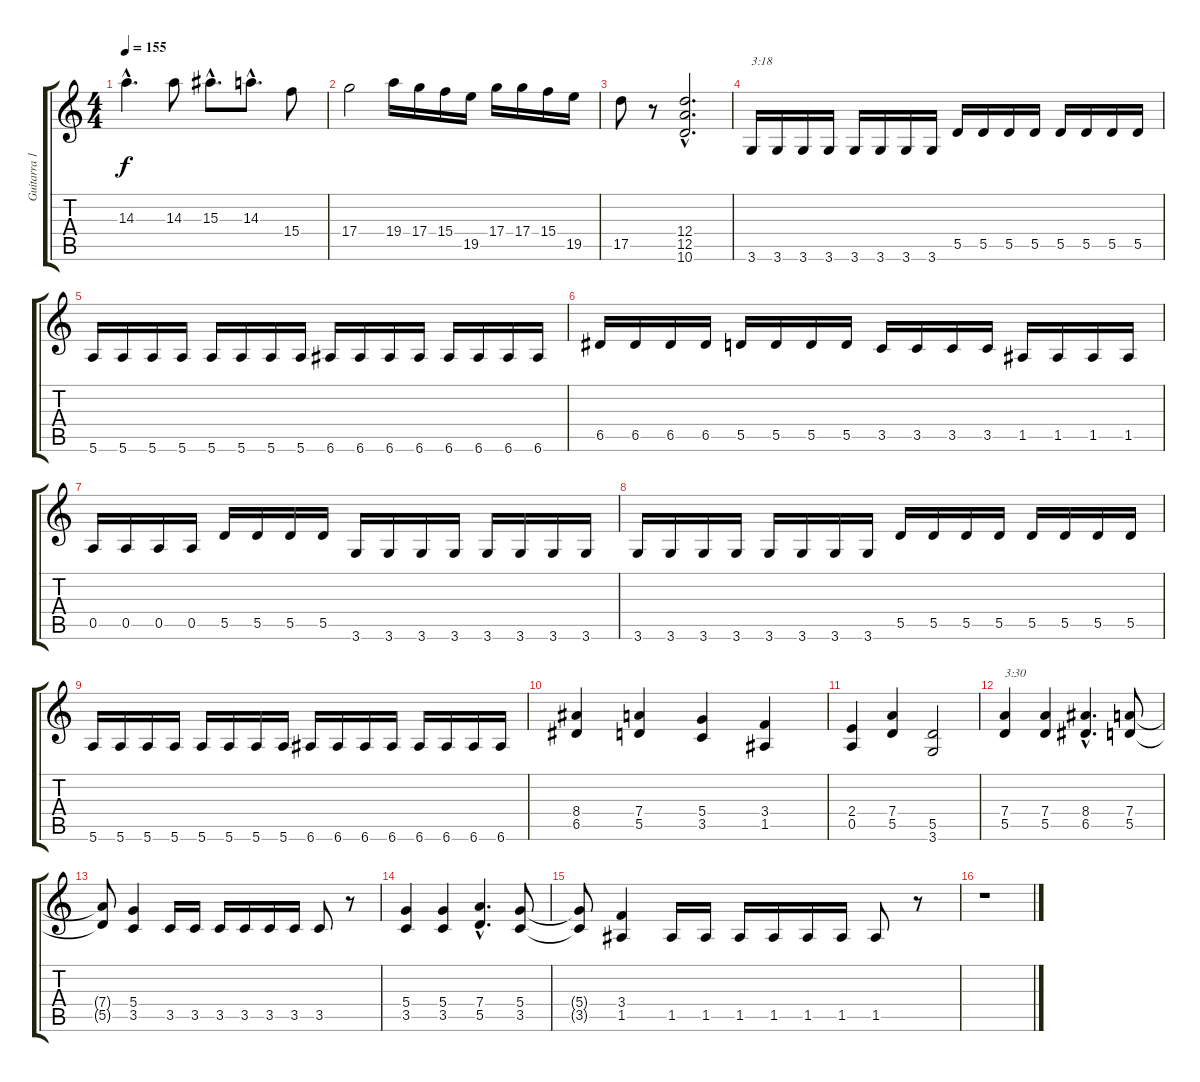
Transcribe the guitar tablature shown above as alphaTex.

\track ("Guitarra 1" "Guitarra 1") {instrument distortionguitar}
\staff {score tabs}
\tuning (E4 B3 G3 D3 A2 E2) {hide}
\ts (4 4)
\tempo 155
\clef g2
\ks c
14.3{hac}.4{d dy f} 14.3.8 15.3{hac}.8{d} 14.3{hac}.8{d} 15.4.8 |
17.4.2 19.4.16 17.4.16 15.4.16 19.5.16 17.4.16 17.4.16 15.4.16 19.5.16 |
17.5.8 r.8 (12.4{hac} 12.5{hac} 10.6{hac}).2{d} |
3.6.16{txt "3:18"} 3.6.16 3.6.16 3.6.16 3.6.16 3.6.16 3.6.16 3.6.16 5.5.16 5.5.16 5.5.16 5.5.16 5.5.16 5.5.16 5.5.16 5.5.16 |
5.6.16 5.6.16 5.6.16 5.6.16 5.6.16 5.6.16 5.6.16 5.6.16 6.6.16 6.6.16 6.6.16 6.6.16 6.6.16 6.6.16 6.6.16 6.6.16 |
6.5.16 6.5.16 6.5.16 6.5.16 5.5.16 5.5.16 5.5.16 5.5.16 3.5.16 3.5.16 3.5.16 3.5.16 1.5.16 1.5.16 1.5.16 1.5.16 |
0.5.16 0.5.16 0.5.16 0.5.16 5.5.16 5.5.16 5.5.16 5.5.16 3.6.16 3.6.16 3.6.16 3.6.16 3.6.16 3.6.16 3.6.16 3.6.16 |
3.6.16 3.6.16 3.6.16 3.6.16 3.6.16 3.6.16 3.6.16 3.6.16 5.5.16 5.5.16 5.5.16 5.5.16 5.5.16 5.5.16 5.5.16 5.5.16 |
5.6.16 5.6.16 5.6.16 5.6.16 5.6.16 5.6.16 5.6.16 5.6.16 6.6.16 6.6.16 6.6.16 6.6.16 6.6.16 6.6.16 6.6.16 6.6.16 |
(8.4 6.5).4 (7.4 5.5).4 (5.4 3.5).4 (3.4 1.5).4 |
(2.4 0.5).4 (7.4 5.5).4 (5.5 3.6).2 |
(7.4 5.5).4{txt "3:30"} (7.4 5.5).4 (8.4{hac} 6.5{hac}).4{d} (7.4 5.5).8 |
(7.4{t} 5.5{t}).8 (5.4 3.5).4 3.5.16 3.5.16 3.5.16 3.5.16 3.5.16 3.5.16 3.5.8 r.8 |
(5.4 3.5).4 (5.4 3.5).4 (7.4{hac} 5.5{hac}).4{d} (5.4 3.5).8 |
(5.4{t} 3.5{t}).8 (3.4 1.5).4 1.5.16 1.5.16 1.5.16 1.5.16 1.5.16 1.5.16 1.5.8 r.8 |
r.1
